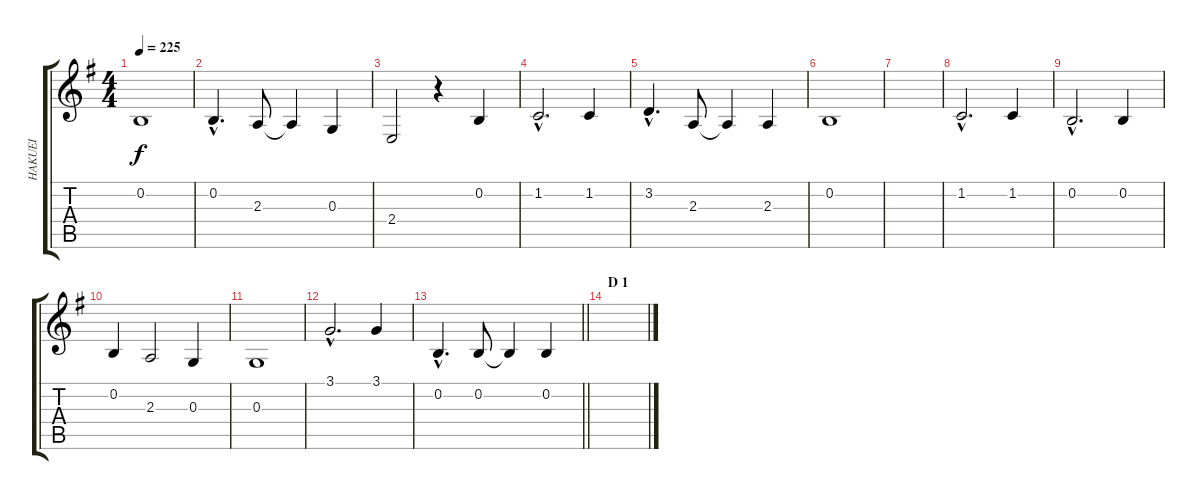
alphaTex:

\track ("HAKUEI" "HAKUEI") {instrument oboe}
\staff {score tabs}
\tuning (E4 B3 G3 D3 A2 E2) {hide}
\ts (4 4)
\tempo 225
\clef g2
\ks g
0.2.1{dy f} |
0.2{hac}.4{d} 2.3.8 2.3{t}.4 0.3.4 |
2.4.2 r.4 0.2.4 |
1.2{hac}.2{d} 1.2.4 |
3.2{hac}.4{d} 2.3.8 2.3{t}.4 2.3.4 |
0.2.1 |
|
1.2{hac}.2{d} 1.2.4 |
0.2{hac}.2{d} 0.2.4 |
0.2.4 2.3.2 0.3.4 |
0.3.1 |
3.1{hac}.2{d} 3.1.4 |
\barLineRight lightlight
0.2{hac}.4{d} 0.2.8 0.2{t}.4 0.2.4 |
\section ("" "D 1")
